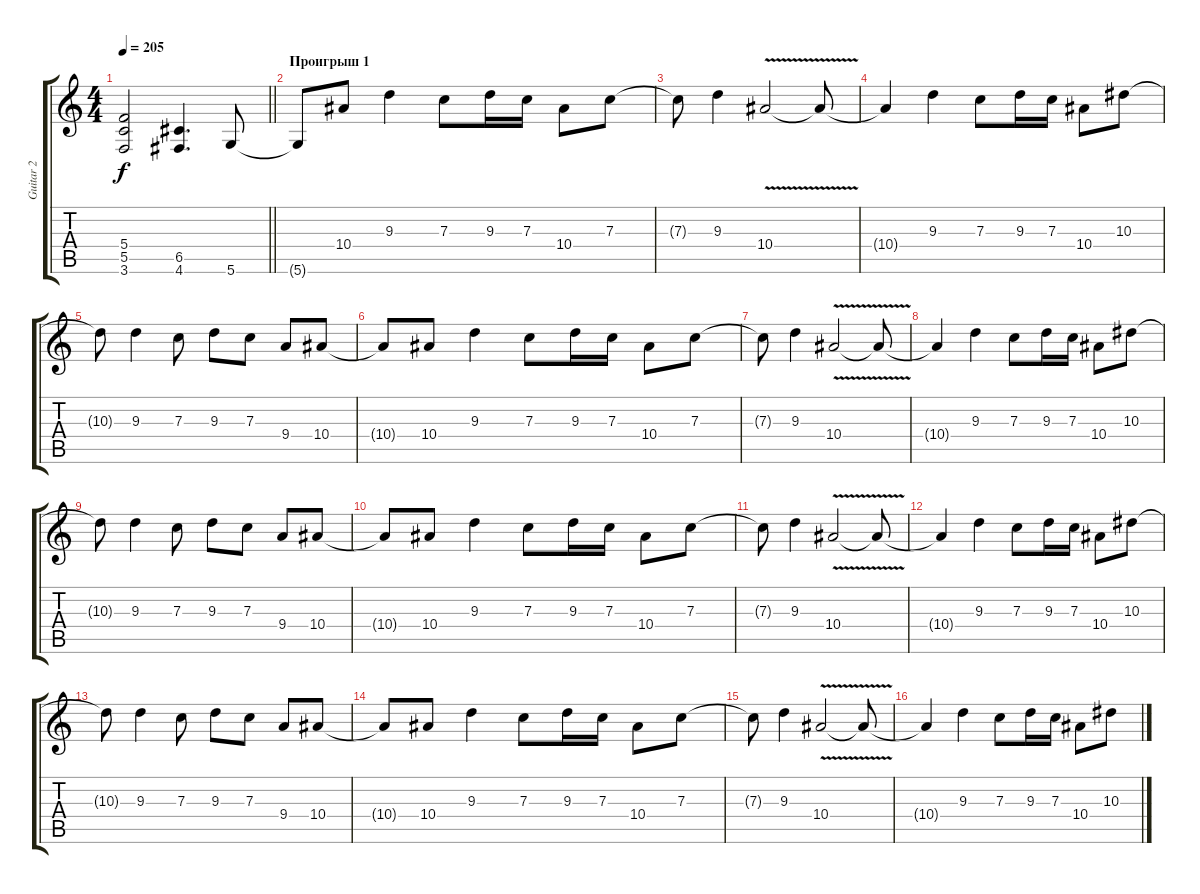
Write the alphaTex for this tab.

\track ("Guitar 2" "Guitar 2") {instrument overdrivenguitar}
\staff {score tabs}
\tuning (D4 A3 F3 C3 G2 D2) {hide}
\ts (4 4)
\tempo 205
\clef g2
\barLineRight lightlight
\ks c
(5.4 5.5 3.6).2{dy f} (6.5 4.6).4{d} 5.6.8 |
\section ("" "Проигрыш 1")
5.6{t}.8 10.4.8 9.3.4 7.3.8 9.3.16 7.3.16 10.4.8 7.3.8 |
7.3{t}.8 9.3.4 10.4{v}.2 10.4{t}.8 |
10.4{t}.4 9.3.4 7.3.8 9.3.16 7.3.16 10.4.8 10.3.8 |
10.3{t}.8 9.3.4 7.3.8 9.3.8 7.3.8 9.4.8 10.4.8 |
10.4{t}.8 10.4.8 9.3.4 7.3.8 9.3.16 7.3.16 10.4.8 7.3.8 |
7.3{t}.8 9.3.4 10.4{v}.2 10.4{t}.8 |
10.4{t}.4 9.3.4 7.3.8 9.3.16 7.3.16 10.4.8 10.3.8 |
10.3{t}.8 9.3.4 7.3.8 9.3.8 7.3.8 9.4.8 10.4.8 |
10.4{t}.8 10.4.8 9.3.4 7.3.8 9.3.16 7.3.16 10.4.8 7.3.8 |
7.3{t}.8 9.3.4 10.4{v}.2 10.4{t}.8 |
10.4{t}.4 9.3.4 7.3.8 9.3.16 7.3.16 10.4.8 10.3.8 |
10.3{t}.8 9.3.4 7.3.8 9.3.8 7.3.8 9.4.8 10.4.8 |
10.4{t}.8 10.4.8 9.3.4 7.3.8 9.3.16 7.3.16 10.4.8 7.3.8 |
7.3{t}.8 9.3.4 10.4{v}.2 10.4{t}.8 |
10.4{t}.4 9.3.4 7.3.8 9.3.16 7.3.16 10.4.8 10.3.8
